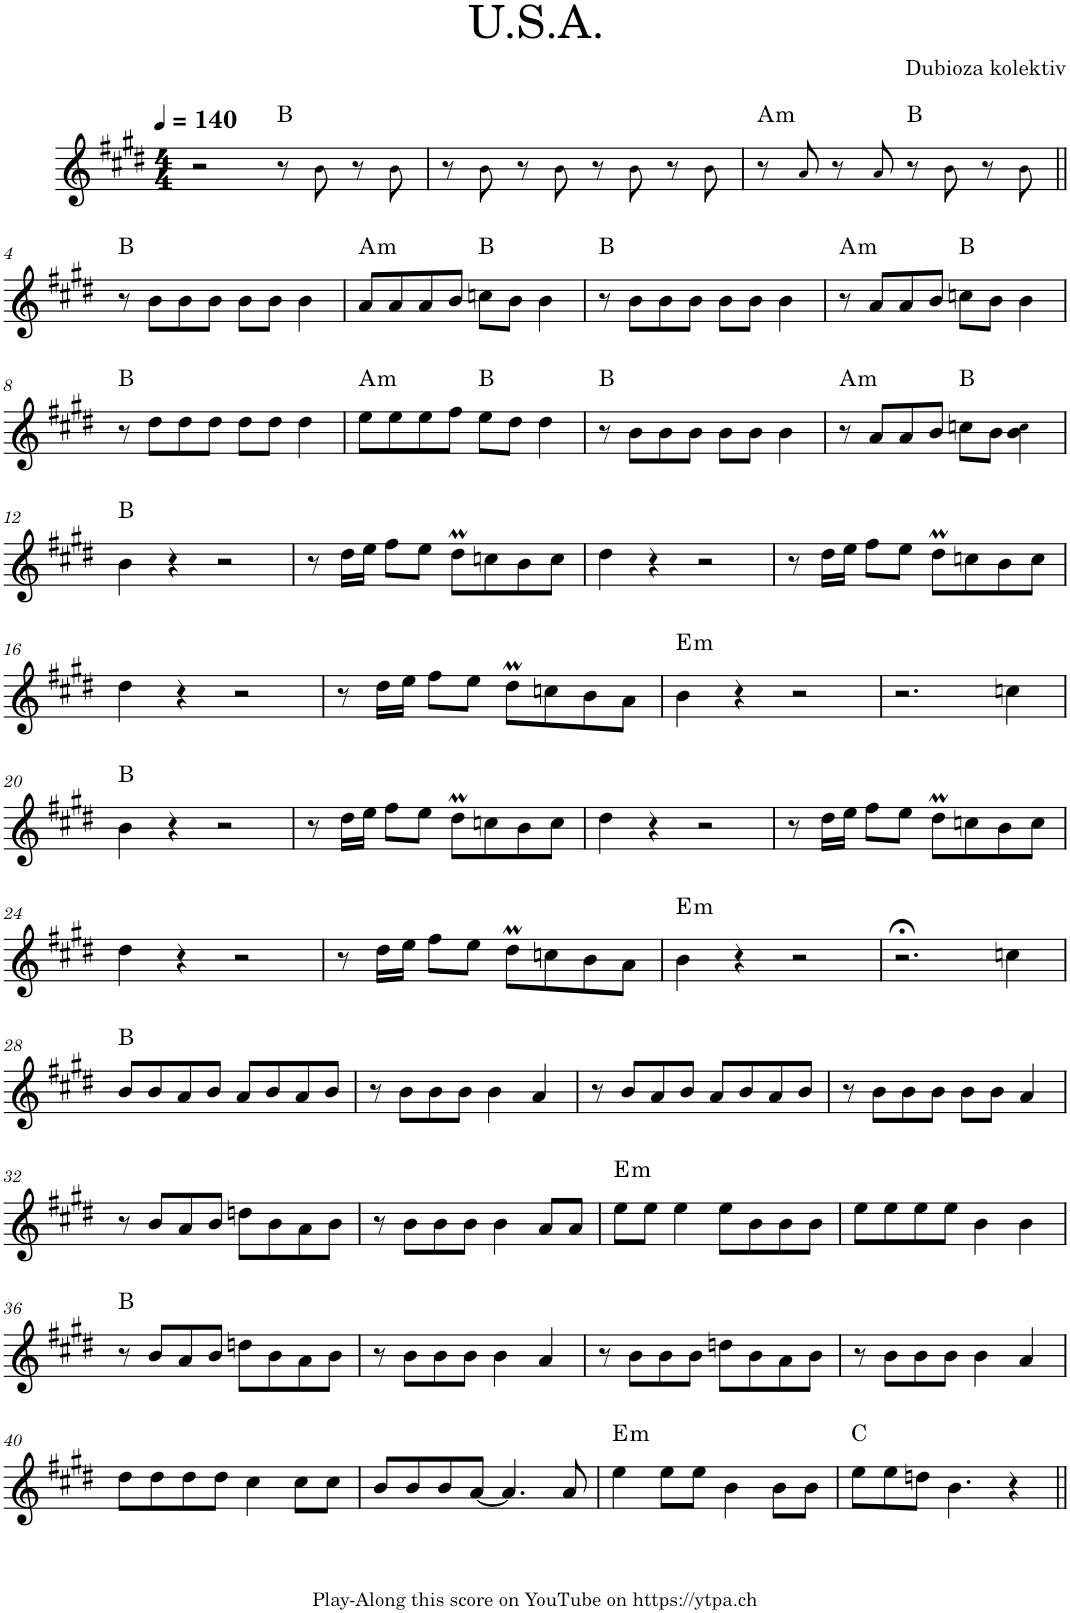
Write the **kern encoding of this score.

**kern	**harte
*part1	*part1
*staff1	*
*I"Piano	*
*I'Pno.	*
*clefG2	*
*k[f#c#g#d#]	*
*M4/4	*
*MM140	*
=1	=1
2r	.
8r	B:maj
8b!\	.
8r	.
8b!\	.
=2	=2
8r	.
8b!\	.
8r	.
8b!\	.
8r	.
8b!\	.
8r	.
8b!\	.
=3	=3
!	!LO:H:kt=m
8r	A:min
8a!/	.
8r	.
8a!/	.
8r	B:maj
8b!\	.
8r	.
8b!\	.
!!LO:LB:g=z
=4||	=4||
8r	B:maj
8b\L	.
8b\	.
8b\J	.
8b\L	.
8b\J	.
4b\	.
=5	=5
!	!LO:H:kt=m
8a/L	A:min
8a/	.
8a/	.
8b/J	.
8ccn\L	B:maj
8b\J	.
4b\	.
=6	=6
8r	B:maj
8b\L	.
8b\	.
8b\J	.
8b\L	.
8b\J	.
4b\	.
=7	=7
!	!LO:H:kt=m
8r	A:min
8a/L	.
8a/	.
8b/J	.
8ccn\L	B:maj
8b\J	.
4b\	.
!!LO:LB:g=z
=8	=8
8r	B:maj
8dd#\L	.
8dd#\	.
8dd#\J	.
8dd#\L	.
8dd#\J	.
4dd#\	.
=9	=9
!	!LO:H:kt=m
8ee\L	A:min
8ee\	.
8ee\	.
8ff#\J	.
8ee\L	B:maj
8dd#\J	.
4dd#\	.
=10	=10
8r	B:maj
8b\L	.
8b\	.
8b\J	.
8b\L	.
8b\J	.
4b\	.
=11	=11
!	!LO:H:kt=m
8r	A:min
8a/L	.
8a/	.
8b/J	.
8ccn\L	B:maj
8b\J	.
4b\ 4cc!\	.
!!LO:LB:g=z
=12	=12
4b\	B:maj
4r	.
2r	.
=13	=13
8r	.
16dd#\LL	.
16ee\JJ	.
8ff#\L	.
8ee\J	.
8dd#m\L	.
8ccn\	.
8b\	.
8cc\J	.
=14	=14
4dd#\	.
4r	.
2r	.
=15	=15
8r	.
16dd#\LL	.
16ee\JJ	.
8ff#\L	.
8ee\J	.
8dd#m\L	.
8ccn\	.
8b\	.
8cc\J	.
!!LO:LB:g=z
=16	=16
4dd#\	.
4r	.
2r	.
=17	=17
8r	.
16dd#\LL	.
16ee\JJ	.
8ff#\L	.
8ee\J	.
8dd#m\L	.
8ccn\	.
8b\	.
8a\J	.
=18	=18
!	!LO:H:kt=m
4b\	E:min
4r	.
2r	.
=19	=19
2.r	.
4ccn\	.
!!LO:LB:g=z
=20	=20
4b\	B:maj
4r	.
2r	.
=21	=21
8r	.
16dd#\LL	.
16ee\JJ	.
8ff#\L	.
8ee\J	.
8dd#m\L	.
8ccn\	.
8b\	.
8cc\J	.
=22	=22
4dd#\	.
4r	.
2r	.
=23	=23
8r	.
16dd#\LL	.
16ee\JJ	.
8ff#\L	.
8ee\J	.
8dd#m\L	.
8ccn\	.
8b\	.
8cc\J	.
!!LO:LB:g=z
=24	=24
4dd#\	.
4r	.
2r	.
=25	=25
8r	.
16dd#\LL	.
16ee\JJ	.
8ff#\L	.
8ee\J	.
8dd#m\L	.
8ccn\	.
8b\	.
8a\J	.
=26	=26
!	!LO:H:kt=m
4b\	E:min
4r	.
2r	.
=27	=27
2.r;<	.
4ccn\	.
!!LO:LB:g=z
=28	=28
8b/L	B:maj
8b/	.
8a/	.
8b/J	.
8a/L	.
8b/	.
8a/	.
8b/J	.
=29	=29
8r	.
8b\L	.
8b\	.
8b\J	.
4b\	.
4a/	.
=30	=30
8r	.
8b/L	.
8a/	.
8b/J	.
8a/L	.
8b/	.
8a/	.
8b/J	.
=31	=31
8r	.
8b\L	.
8b\	.
8b\J	.
8b\L	.
8b\J	.
4a/	.
!!LO:LB:g=z
=32	=32
8r	.
8b/L	.
8a/	.
8b/J	.
8ddn\L	.
8b\	.
8a\	.
8b\J	.
=33	=33
8r	.
8b\L	.
8b\	.
8b\J	.
4b\	.
8a/L	.
8a/J	.
=34	=34
!	!LO:H:kt=m
8ee\L	E:min
8ee\J	.
4ee\	.
8ee\L	.
8b\	.
8b\	.
8b\J	.
=35	=35
8ee\L	.
8ee\	.
8ee\	.
8ee\J	.
4b\	.
4b\	.
!!LO:LB:g=z
=36	=36
8r	B:maj
8b/L	.
8a/	.
8b/J	.
8ddn\L	.
8b\	.
8a\	.
8b\J	.
=37	=37
8r	.
8b\L	.
8b\	.
8b\J	.
4b\	.
4a/	.
=38	=38
8r	.
8b\L	.
8b\	.
8b\J	.
8ddn\L	.
8b\	.
8a\	.
8b\J	.
=39	=39
8r	.
8b\L	.
8b\	.
8b\J	.
4b\	.
4a/	.
!!LO:LB:g=z
=40	=40
8dd#\L	.
8dd#\	.
8dd#\	.
8dd#\J	.
4cc#\	.
8cc#\L	.
8cc#\J	.
=41	=41
8b/L	.
8b/	.
8b/	.
[8a/J	.
4.a/]	.
8a/	.
=42	=42
!	!LO:H:kt=m
4ee\	E:min
8ee\L	.
8ee\J	.
4b\	.
8b\L	.
8b\J	.
=43	=43
8ee\L	C:maj
8ee\	.
8ddn\J	.
4.b\	.
4r	.
=||	=||
*-	*-
